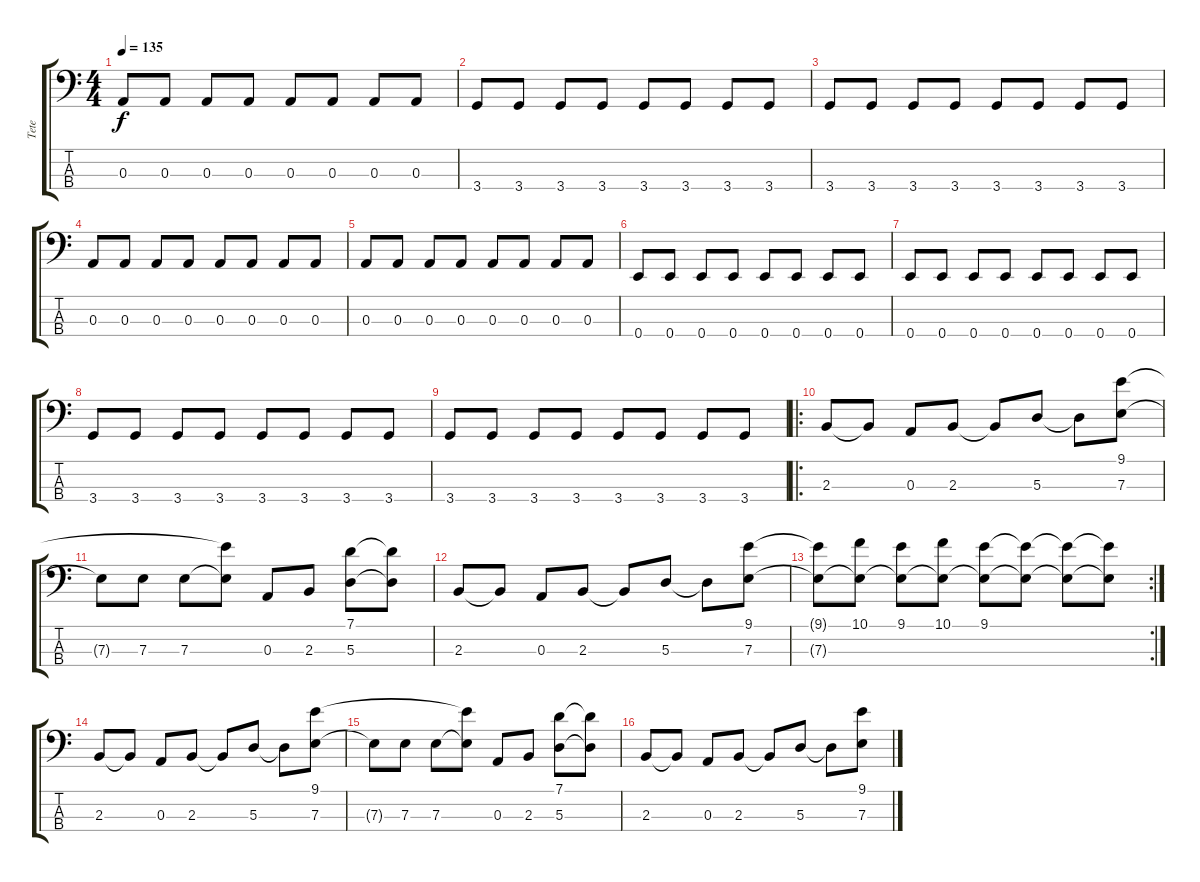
\track ("Tete" "Tete") {instrument electricbassfinger}
\staff {score tabs}
\tuning (G2 D2 A1 E1) {hide}
\ts (4 4)
\tempo 135
\clef f4
\ks c
0.3.8{dy f} 0.3.8 0.3.8 0.3.8 0.3.8 0.3.8 0.3.8 0.3.8 |
3.4.8 3.4.8 3.4.8 3.4.8 3.4.8 3.4.8 3.4.8 3.4.8 |
3.4.8 3.4.8 3.4.8 3.4.8 3.4.8 3.4.8 3.4.8 3.4.8 |
0.3.8 0.3.8 0.3.8 0.3.8 0.3.8 0.3.8 0.3.8 0.3.8 |
0.3.8 0.3.8 0.3.8 0.3.8 0.3.8 0.3.8 0.3.8 0.3.8 |
0.4.8 0.4.8 0.4.8 0.4.8 0.4.8 0.4.8 0.4.8 0.4.8 |
0.4.8 0.4.8 0.4.8 0.4.8 0.4.8 0.4.8 0.4.8 0.4.8 |
3.4.8 3.4.8 3.4.8 3.4.8 3.4.8 3.4.8 3.4.8 3.4.8 |
3.4.8 3.4.8 3.4.8 3.4.8 3.4.8 3.4.8 3.4.8 3.4.8 |
\ro
2.3.8 2.3{t}.8 0.3.8 2.3.8 2.3{t}.8 5.3.8 5.3{t}.8 (9.1 7.3).8 |
7.3{t}.8 7.3.8 7.3.8 (9.1{t} 7.3{t}).8 0.3.8 2.3.8 (7.1 5.3).8 (7.1{t} 5.3{t}).8 |
2.3.8 2.3{t}.8 0.3.8 2.3.8 2.3{t}.8 5.3.8 5.3{t}.8 (9.1 7.3).8 |
\rc 2
(9.1{t} 7.3{t}).8 (10.1 7.3{t}).8 (9.1 7.3{t}).8 (10.1 7.3{t}).8 (9.1 7.3{t}).8 (9.1{t} 7.3{t}).8 (9.1{t} 7.3{t}).8 (9.1{t} 7.3{t}).8 |
2.3.8 2.3{t}.8 0.3.8 2.3.8 2.3{t}.8 5.3.8 5.3{t}.8 (9.1 7.3).8 |
7.3{t}.8 7.3.8 7.3.8 (9.1{t} 7.3{t}).8 0.3.8 2.3.8 (7.1 5.3).8 (7.1{t} 5.3{t}).8 |
2.3.8 2.3{t}.8 0.3.8 2.3.8 2.3{t}.8 5.3.8 5.3{t}.8 (9.1 7.3).8
